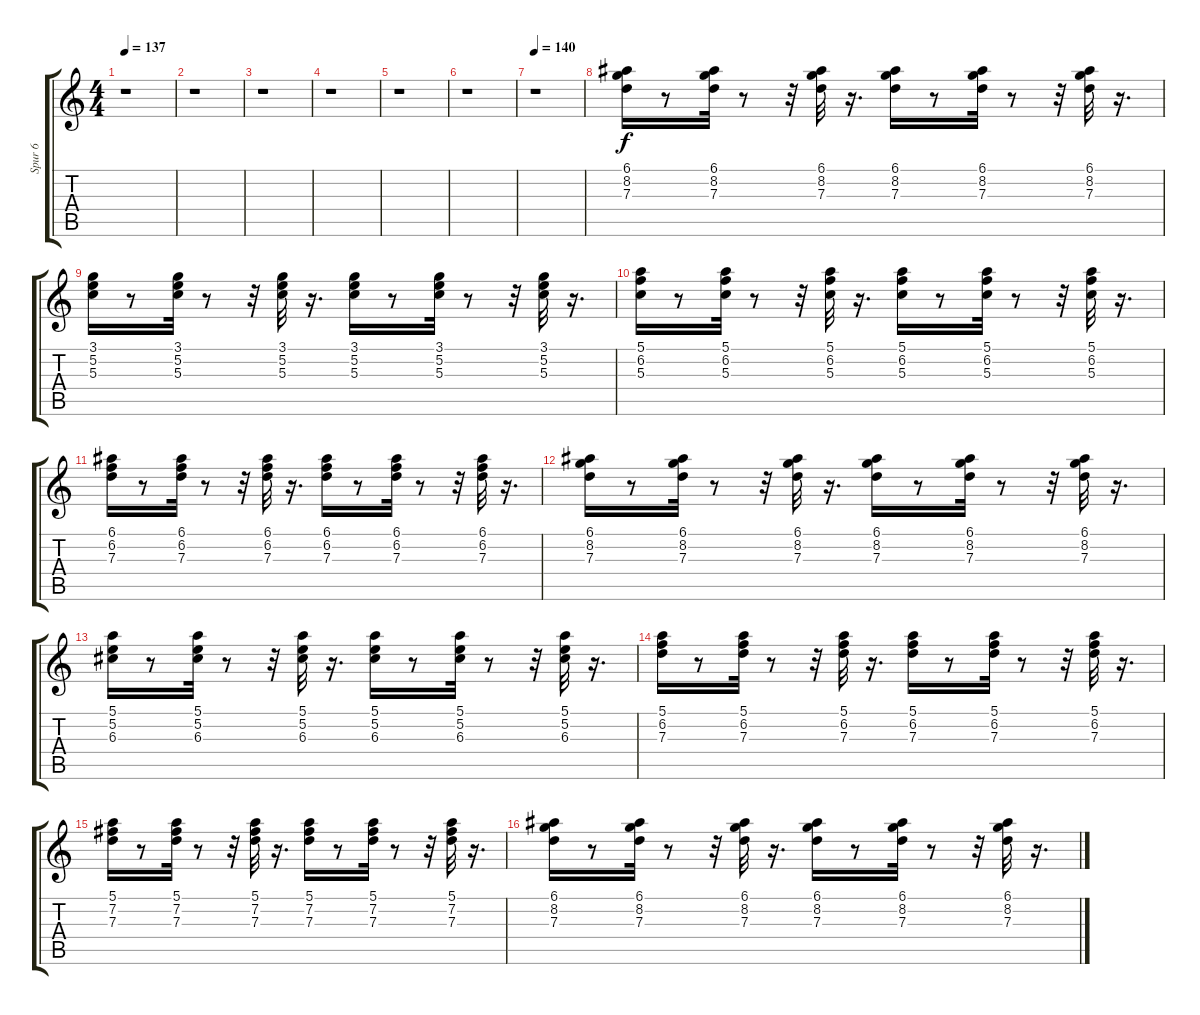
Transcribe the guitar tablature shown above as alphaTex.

\track ("Spur 6" "Spur 6") {instrument electricguitarmuted}
\staff {score tabs}
\tuning (E4 B3 G3 D3 A2 E2) {hide}
\ts (4 4)
\tempo 137
\clef g2
\ks c
r.1{dy fff} |
r.1 |
r.1 |
r.1 |
r.1 |
r.1 |
\tempo 140
r.1 |
(6.1 8.2 7.3).16{dy f} r.8 (6.1 8.2 7.3).32 r.8 r.32 (6.1 8.2 7.3).32 r.16{d} (6.1 8.2 7.3).16 r.8 (6.1 8.2 7.3).32 r.8 r.32 (6.1 8.2 7.3).32 r.16{d} |
(3.1 5.2 5.3).16 r.8 (3.1 5.2 5.3).32 r.8 r.32 (3.1 5.2 5.3).32 r.16{d} (3.1 5.2 5.3).16 r.8 (3.1 5.2 5.3).32 r.8 r.32 (3.1 5.2 5.3).32 r.16{d} |
(5.1 6.2 5.3).16 r.8 (5.1 6.2 5.3).32 r.8 r.32 (5.1 6.2 5.3).32 r.16{d} (5.1 6.2 5.3).16 r.8 (5.1 6.2 5.3).32 r.8 r.32 (5.1 6.2 5.3).32 r.16{d} |
(6.1 6.2 7.3).16 r.8 (6.1 6.2 7.3).32 r.8 r.32 (6.1 6.2 7.3).32 r.16{d} (6.1 6.2 7.3).16 r.8 (6.1 6.2 7.3).32 r.8 r.32 (6.1 6.2 7.3).32 r.16{d} |
(6.1 8.2 7.3).16 r.8 (6.1 8.2 7.3).32 r.8 r.32 (6.1 8.2 7.3).32 r.16{d} (6.1 8.2 7.3).16 r.8 (6.1 8.2 7.3).32 r.8 r.32 (6.1 8.2 7.3).32 r.16{d} |
(5.1 5.2 6.3).16 r.8 (5.1 5.2 6.3).32 r.8 r.32 (5.1 5.2 6.3).32 r.16{d} (5.1 5.2 6.3).16 r.8 (5.1 5.2 6.3).32 r.8 r.32 (5.1 5.2 6.3).32 r.16{d} |
(5.1 6.2 7.3).16 r.8 (5.1 6.2 7.3).32 r.8 r.32 (5.1 6.2 7.3).32 r.16{d} (5.1 6.2 7.3).16 r.8 (5.1 6.2 7.3).32 r.8 r.32 (5.1 6.2 7.3).32 r.16{d} |
(5.1 7.2 7.3).16 r.8 (5.1 7.2 7.3).32 r.8 r.32 (5.1 7.2 7.3).32 r.16{d} (5.1 7.2 7.3).16 r.8 (5.1 7.2 7.3).32 r.8 r.32 (5.1 7.2 7.3).32 r.16{d} |
(6.1 8.2 7.3).16 r.8 (6.1 8.2 7.3).32 r.8 r.32 (6.1 8.2 7.3).32 r.16{d} (6.1 8.2 7.3).16 r.8 (6.1 8.2 7.3).32 r.8 r.32 (6.1 8.2 7.3).32 r.16{d}
